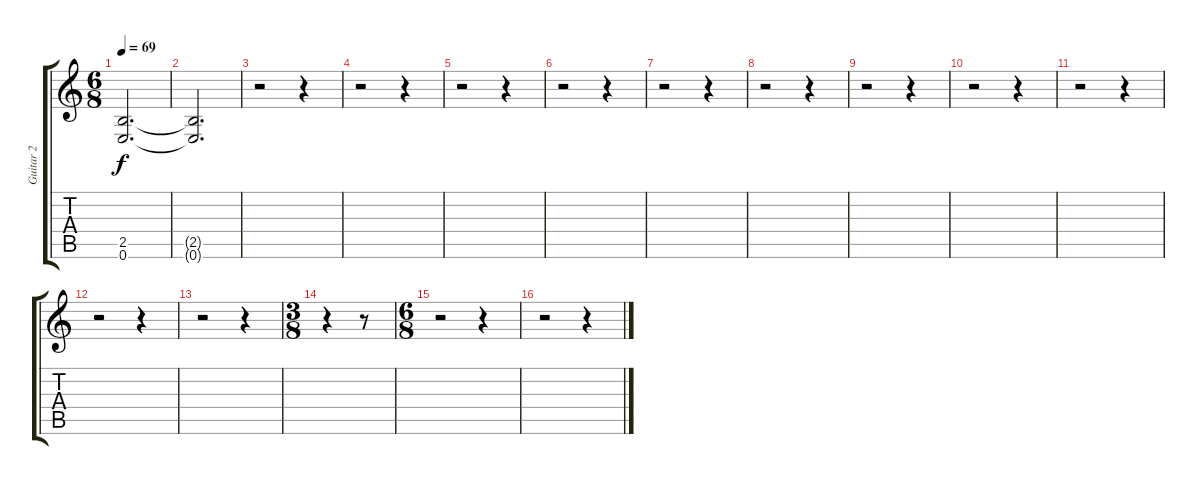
\track ("Guitar 2" "Guitar 2") {instrument acousticguitarsteel}
\staff {score tabs}
\tuning (E4 B3 G3 D3 A2 E2) {hide}
\ts (6 8)
\tempo 69
\clef g2
\ks c
(2.5{t} 0.6{t}).2{d dy f} |
(2.5{t} 0.6{t}).2{d} |
r.2 r.4 |
r.2 r.4 |
r.2 r.4 |
r.2 r.4 |
r.2 r.4 |
r.2 r.4 |
r.2 r.4 |
r.2 r.4 |
r.2 r.4 |
r.2 r.4 |
r.2 r.4 |
\ts (3 8)
r.4 r.8 |
\ts (6 8)
r.2 r.4 |
r.2 r.4
